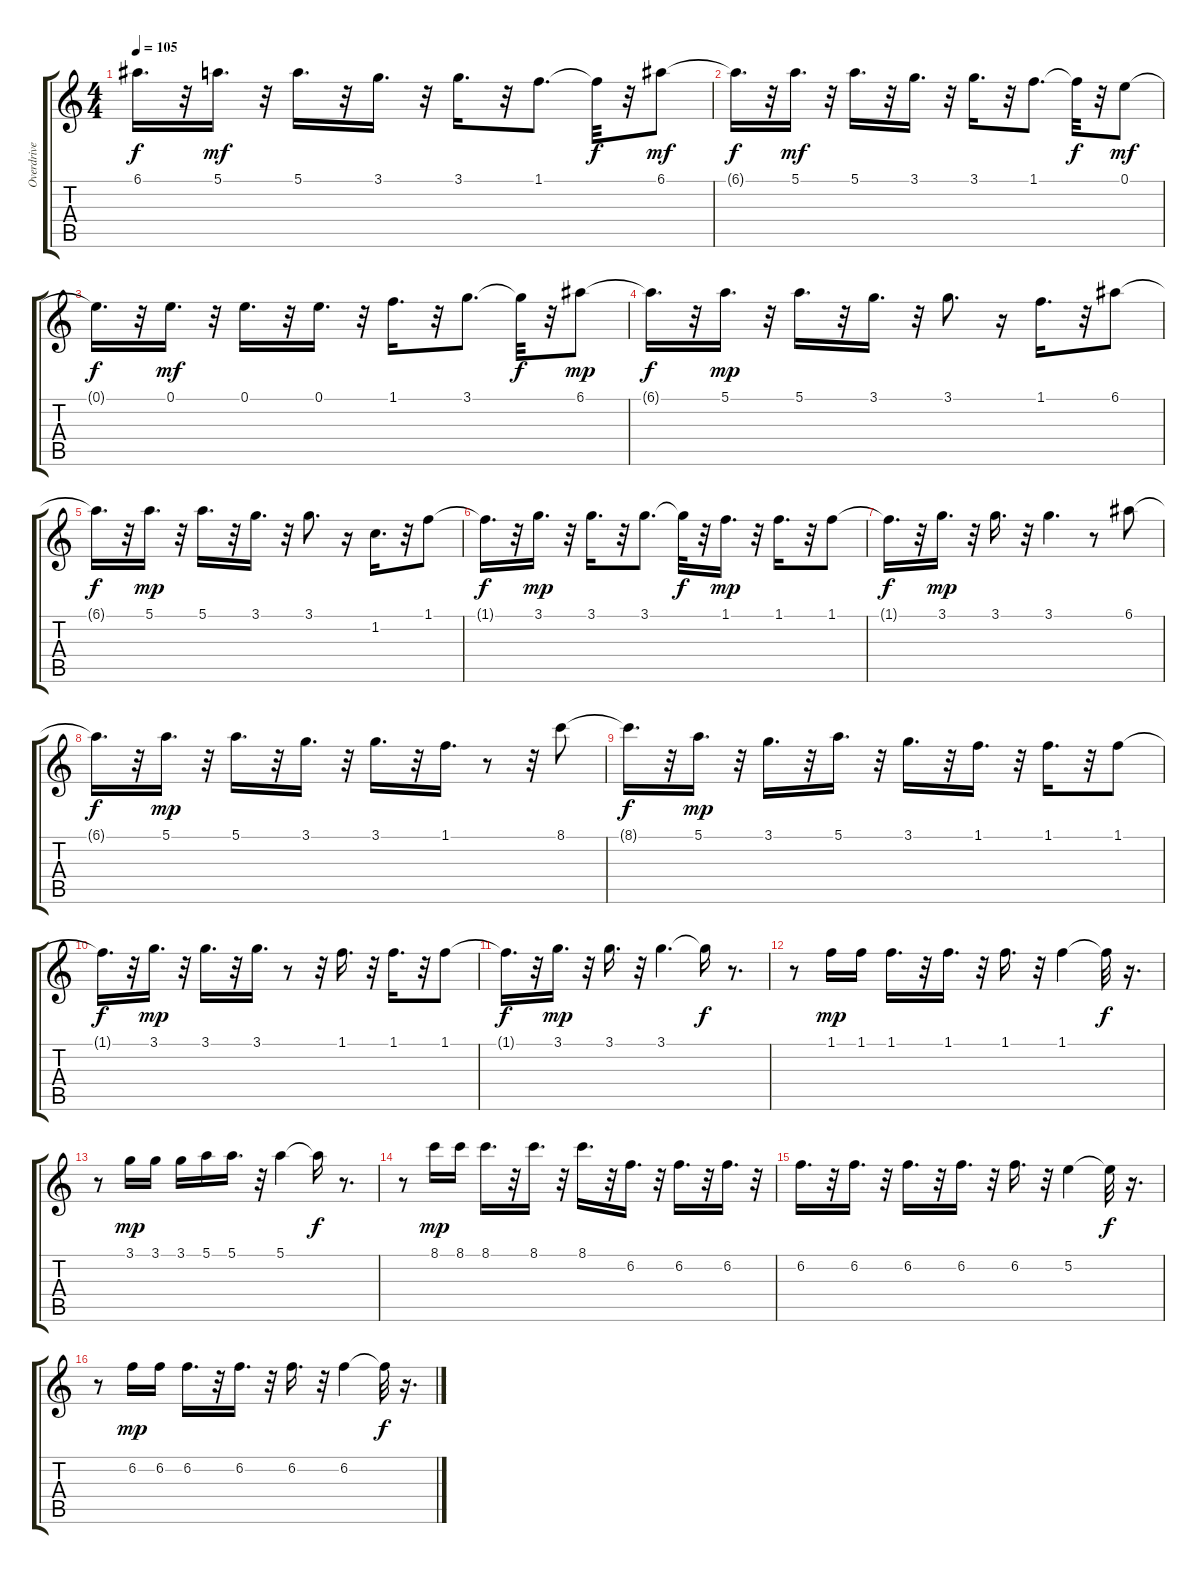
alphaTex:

\track ("Overdrive" "Overdrive") {instrument overdrivenguitar}
\staff {score tabs}
\tuning (E4 B3 G3 D3 A2 E2) {hide}
\ts (4 4)
\tempo 105
\clef g2
\ks c
6.1{t}.16{d dy f} r.32 5.1.16{d dy mf} r.32 5.1.16{d} r.32 3.1.16{d} r.32 3.1.16{d} r.32 1.1.8{d} 1.1{t}.32{dy f} r.32 6.1.8{dy mf} |
6.1{t}.16{d dy f} r.32 5.1.16{d dy mf} r.32 5.1.16{d} r.32 3.1.16{d} r.32 3.1.16{d} r.32 1.1.8{d} 1.1{t}.32{dy f} r.32 0.1.8{dy mf} |
0.1{t}.16{d dy f} r.32 0.1.16{d dy mf} r.32 0.1.16{d} r.32 0.1.16{d} r.32 1.1.16{d} r.32 3.1.8{d} 3.1{t}.32{dy f} r.32 6.1.8{dy mp} |
6.1{t}.16{d dy f} r.32 5.1.16{d dy mp} r.32 5.1.16{d} r.32 3.1.16{d} r.32 3.1.8{d} r.16 1.1.16{d} r.32 6.1.8 |
6.1{t}.16{d dy f} r.32 5.1.16{d dy mp} r.32 5.1.16{d} r.32 3.1.16{d} r.32 3.1.8{d} r.16 1.2.16{d} r.32 1.1.8 |
1.1{t}.16{d dy f} r.32 3.1.16{d dy mp} r.32 3.1.16{d} r.32 3.1.8{d} 3.1{t}.32{dy f} r.32 1.1.16{d dy mp} r.32 1.1.16{d} r.32 1.1.8 |
1.1{t}.16{d dy f} r.32 3.1.16{d dy mp} r.32 3.1.16{d} r.32 3.1.4{d} r.8 6.1.8 |
6.1{t}.16{d dy f} r.32 5.1.16{d dy mp} r.32 5.1.16{d} r.32 3.1.16{d} r.32 3.1.16{d} r.32 1.1.16{d} r.8 r.32 8.1.8 |
8.1{t}.16{d dy f} r.32 5.1.16{d dy mp} r.32 3.1.16{d} r.32 5.1.16{d} r.32 3.1.16{d} r.32 1.1.16{d} r.32 1.1.16{d} r.32 1.1.8 |
1.1{t}.16{d dy f} r.32 3.1.16{d dy mp} r.32 3.1.16{d} r.32 3.1.16{d} r.8 r.32 1.1.16{d} r.32 1.1.16{d} r.32 1.1.8 |
1.1{t}.16{d dy f} r.32 3.1.16{d dy mp} r.32 3.1.16{d} r.32 3.1.4{d} 3.1{t}.16{dy f} r.8{d} |
r.8 1.1.16{dy mp} 1.1.16 1.1.16{d} r.32 1.1.16{d} r.32 1.1.16{d} r.32 1.1.4 1.1{t}.32{dy f} r.16{d} |
r.8 3.1.16{dy mp} 3.1.16 3.1.16 5.1.16 5.1.16{d} r.32 5.1.4 5.1{t}.16{dy f} r.8{d} |
r.8 8.1.16{dy mp} 8.1.16 8.1.16{d} r.32 8.1.16{d} r.32 8.1.16{d} r.32 6.2.16{d} r.32 6.2.16{d} r.32 6.2.16{d} r.32 |
6.2.16{d} r.32 6.2.16{d} r.32 6.2.16{d} r.32 6.2.16{d} r.32 6.2.16{d} r.32 5.2.4 5.2{t}.32{dy f} r.16{d} |
r.8 6.2.16{dy mp} 6.2.16 6.2.16{d} r.32 6.2.16{d} r.32 6.2.16{d} r.32 6.2.4 6.2{t}.32{dy f} r.16{d}
